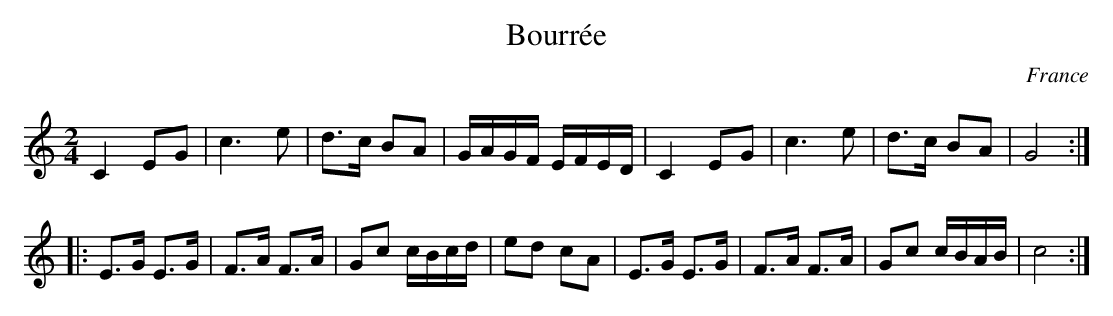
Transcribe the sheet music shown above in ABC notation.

X:1
T:Bourrée
M:2/4
O:France
K:C major
C4E2G2|c6e2|d3c B2A2|GAGF EFED|\
C4E2G2|c6e2|d3c B2A2|G8::
E3G E3G|F3A F3A|G2c2 cBcd|e2d2 c2A2|\
E3G E3G|F3A F3A|G2c2 cBAB|c8:|
